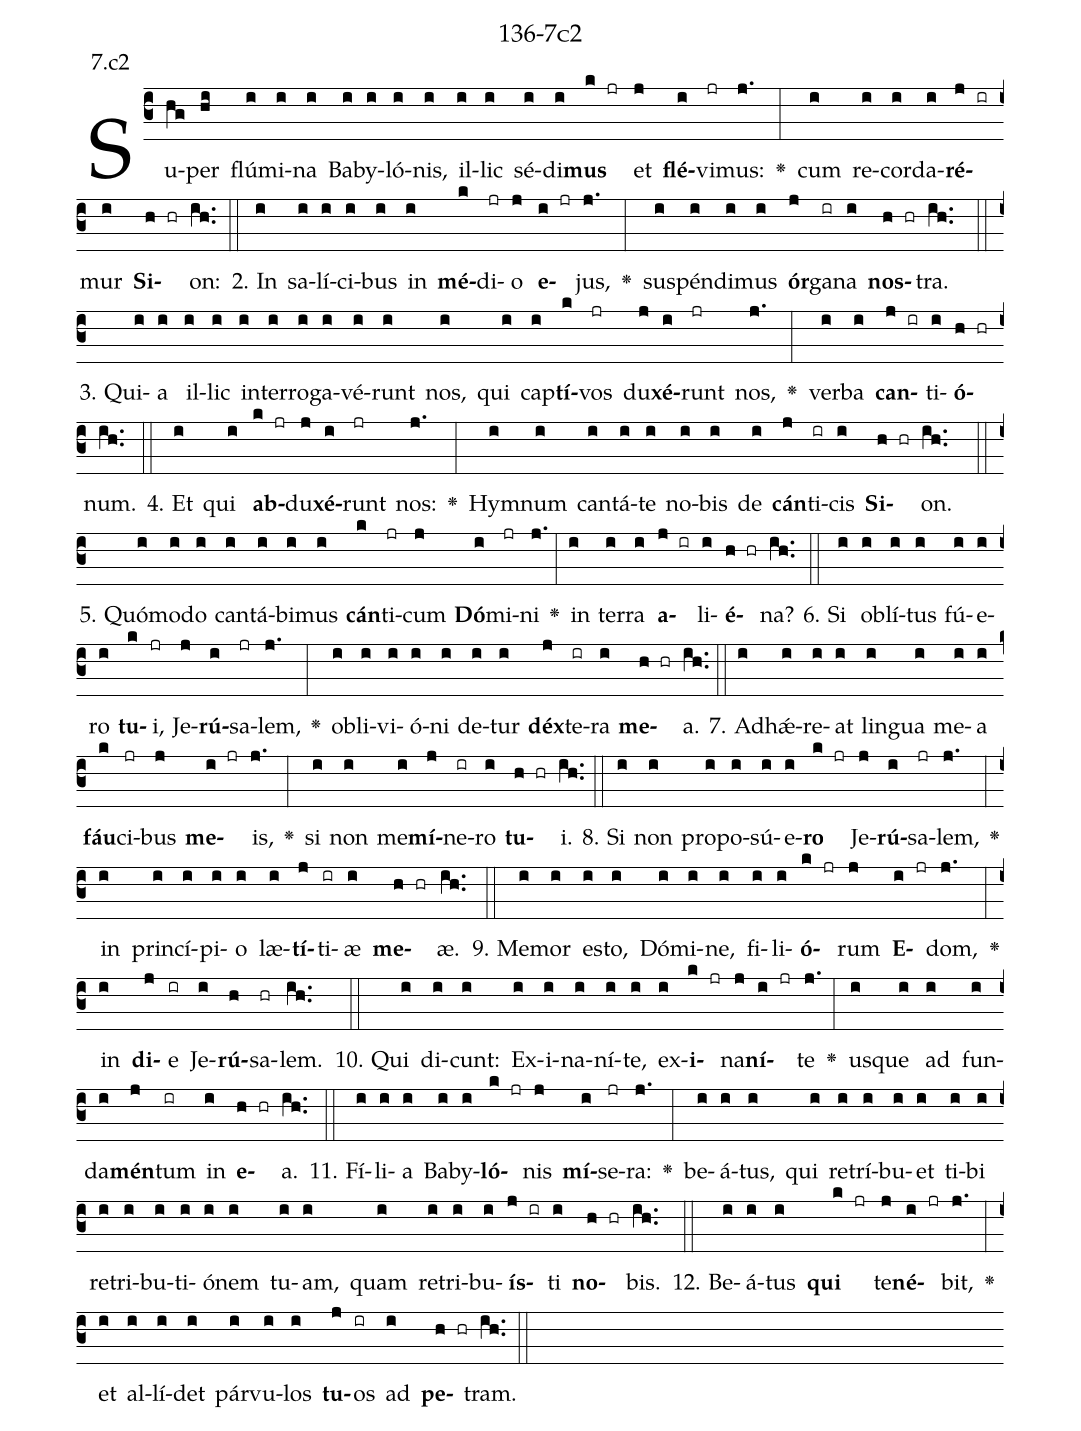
name: 136-7c2;
annotation: 7.c2;
%%
(c3)Su(hg)per(hi) flú(i)mi(i)na(i) Ba(i)by(i)ló(i)nis,(i) il(i)lic(i) sé(i)di(i)<b>mus</b>(k jr) et(j) <b>flé</b>(i)vi(jr)mus:(j.) <v>\greheightstar</v>(:) cum(i) re(i)cor(i)da(i)<b>ré</b>(j ir)mur(i) <b>Si</b>(h hr)on:(ih..) (::)
2. In(i) sa(i)lí(i)ci(i)bus(i) in(i) <b>mé</b>(k)di(jr)o(j) <b>e</b>(i jr)jus,(j.) <v>\greheightstar</v>(:) sus(i)pén(i)di(i)mus(i) <b>ór</b>(j)ga(ir)na(i) <b>nos</b>(h hr)tra.(ih..) (::)
3. Qui(i)a(i) il(i)lic(i) in(i)ter(i)ro(i)ga(i)vé(i)runt(i) nos,(i) qui(i) cap(i)<b>tí</b>(k)vos(jr) du(j)<b>xé</b>(i)runt(jr) nos,(j.) <v>\greheightstar</v>(:) ver(i)ba(i) <b>can</b>(j ir)ti(i)<b>ó</b>(h hr)num.(ih..) (::)
4. Et(i) qui(i) <b>ab</b>(k jr)du(j)<b>xé</b>(i)runt(jr) nos:(j.) <v>\greheightstar</v>(:) Hym(i)num(i) can(i)tá(i)te(i) no(i)bis(i) de(i) <b>cán</b>(j)ti(ir)cis(i) <b>Si</b>(h hr)on.(ih..) (::)
5. Quó(i)mo(i)do(i) can(i)tá(i)bi(i)mus(i) <b>cán</b>(k)ti(jr)cum(j) <b>Dó</b>(i)mi(jr)ni(j.) <v>\greheightstar</v>(:) in(i) ter(i)ra(i) <b>a</b>(j ir)li(i)<b>é</b>(h hr)na?(ih..) (::)
6. Si(i) ob(i)lí(i)tus(i) fú(i)e(i)ro(i) <b>tu</b>(k)i,(jr) Je(j)<b>rú</b>(i)sa(jr)lem,(j.) <v>\greheightstar</v>(:) ob(i)li(i)vi(i)ó(i)ni(i) de(i)tur(i) <b>déx</b>(j)te(ir)ra(i) <b>me</b>(h hr)a.(ih..) (::)
7. Ad(i)hǽ(i)re(i)at(i) lin(i)gua(i) me(i)a(i) <b>fáu</b>(k)ci(jr)bus(j) <b>me</b>(i jr)is,(j.) <v>\greheightstar</v>(:) si(i) non(i) me(i)<b>mí</b>(j)ne(ir)ro(i) <b>tu</b>(h hr)i.(ih..) (::)
8. Si(i) non(i) pro(i)po(i)sú(i)e(i)<b>ro</b>(k jr) Je(j)<b>rú</b>(i)sa(jr)lem,(j.) <v>\greheightstar</v>(:) in(i) prin(i)cí(i)pi(i)o(i) læ(i)<b>tí</b>(j)ti(ir)æ(i) <b>me</b>(h hr)æ.(ih..) (::)
9. Me(i)mor(i) es(i)to,(i) Dó(i)mi(i)ne,(i) fi(i)li(i)<b>ó</b>(k jr)rum(j) <b>E</b>(i jr)dom,(j.) <v>\greheightstar</v>(:) in(i) <b>di</b>(j)e(ir) Je(i)<b>rú</b>(h)sa(hr)lem.(ih..) (::)
10. Qui(i) di(i)cunt:(i) Ex(i)i(i)na(i)ní(i)te,(i) ex(i)<b>i</b>(k jr)na(j)<b>ní</b>(i jr)te(j.) <v>\greheightstar</v>(:) us(i)que(i) ad(i) fun(i)da(i)<b>mén</b>(j)tum(ir) in(i) <b>e</b>(h hr)a.(ih..) (::)
11. Fí(i)li(i)a(i) Ba(i)by(i)<b>ló</b>(k jr)nis(j) <b>mí</b>(i)se(jr)ra:(j.) <v>\greheightstar</v>(:) be(i)á(i)tus,(i) qui(i) re(i)trí(i)bu(i)et(i) ti(i)bi(i) re(i)tri(i)bu(i)ti(i)ó(i)nem(i) tu(i)am,(i) quam(i) re(i)tri(i)bu(i)<b>ís</b>(j ir)ti(i) <b>no</b>(h hr)bis.(ih..) (::)
12. Be(i)á(i)tus(i) <b>qui</b>(k jr) te(j)<b>né</b>(i jr)bit,(j.) <v>\greheightstar</v>(:) et(i) al(i)lí(i)det(i) pár(i)vu(i)los(i) <b>tu</b>(j)os(ir) ad(i) <b>pe</b>(h hr)tram.(ih..) (::)
